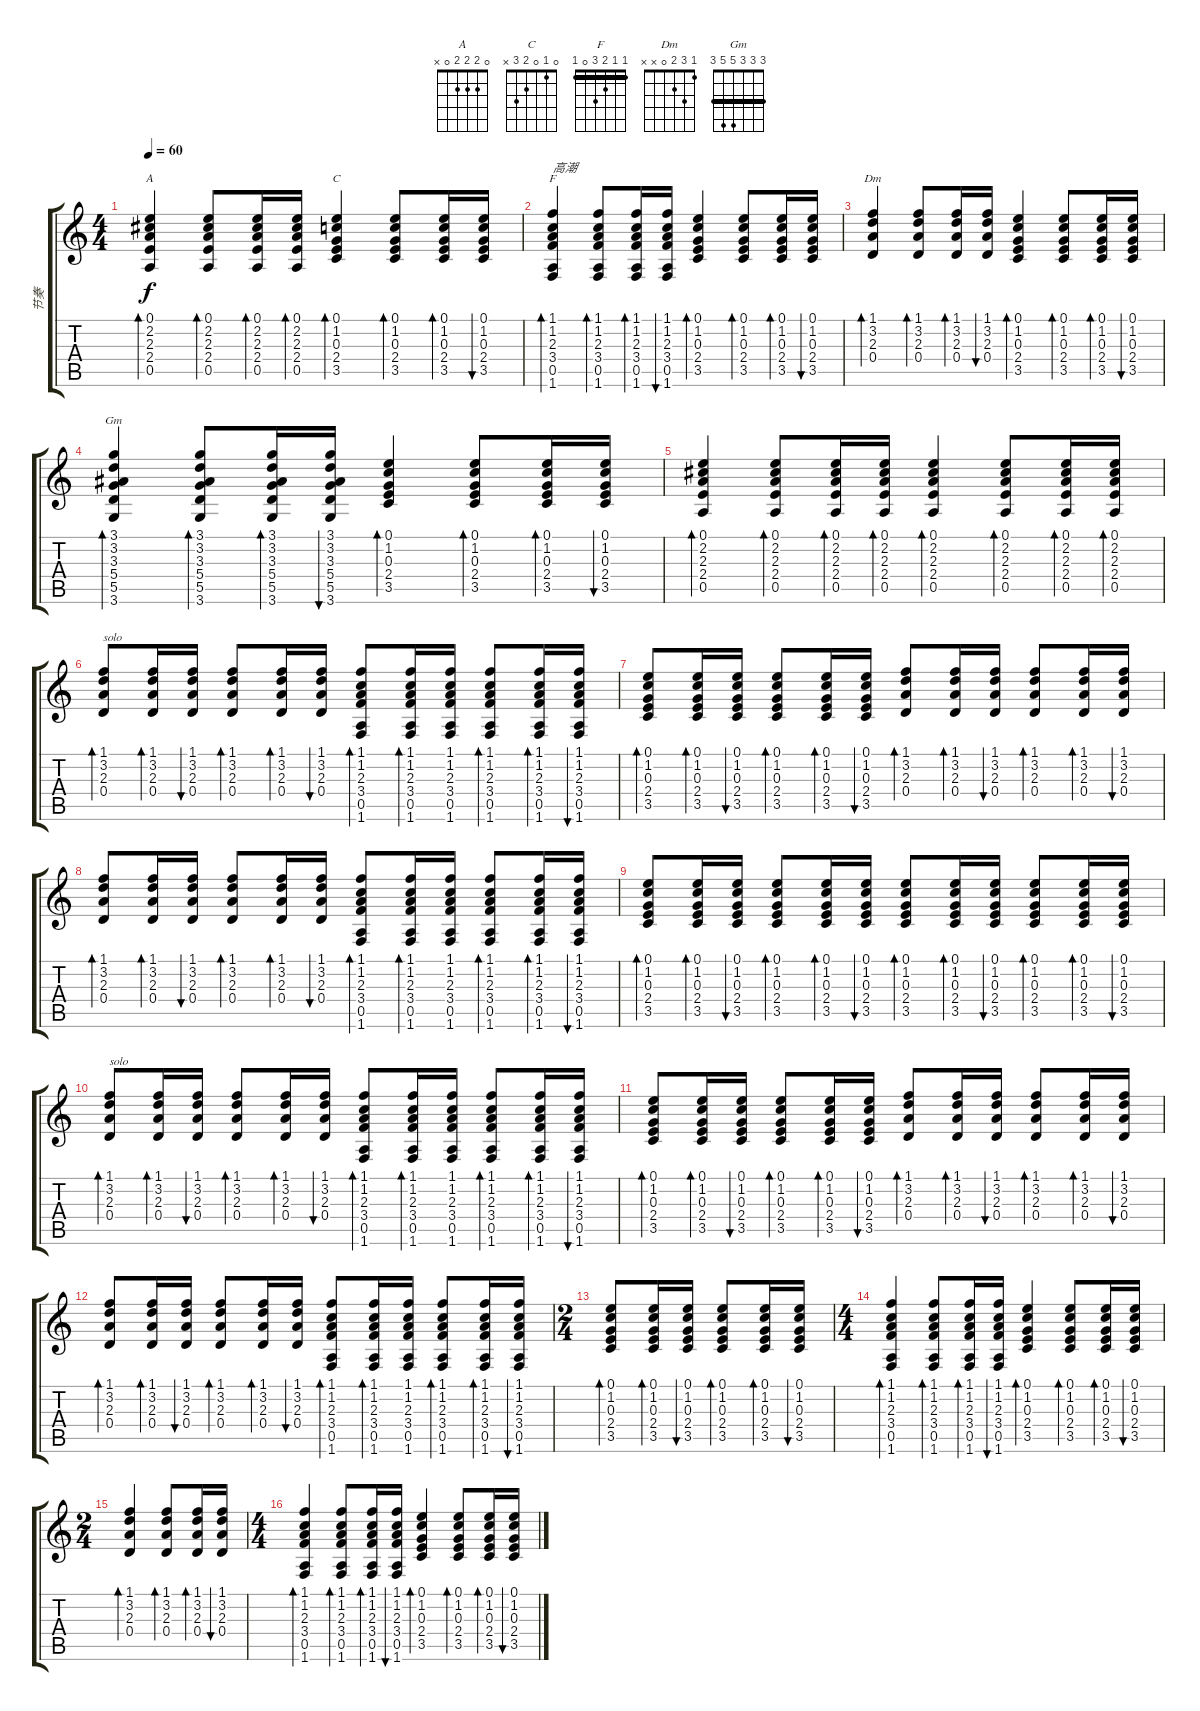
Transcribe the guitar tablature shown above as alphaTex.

\track ("节奏" "节奏") {instrument acousticguitarsteel}
\staff {score tabs}
\tuning (E4 B3 G3 D3 A2 E2) {hide}
\chord ("A" 0 2 2 2 0 x)
\chord ("C" 0 1 0 2 3 x)
\chord ("F" 1 1 2 3 0 1) {barre 1}
\chord ("Dm" 1 3 2 0 x x)
\chord ("Gm" 3 3 3 5 5 3) {barre 3}
\ts (4 4)
\tempo 60
\clef g2
\ks c
(0.1 2.2 2.3 2.4 0.5).4{bd 60 ch "A" dy f} (0.1 2.2 2.3 2.4 0.5).8{bd 60} (0.1 2.2 2.3 2.4 0.5).16{bd 60} (0.1 2.2 2.3 2.4 0.5).16{bd 60} (0.1 1.2 0.3 2.4 3.5).4{bd 60 ch "C"} (0.1 1.2 0.3 2.4 3.5).8{bd 60} (0.1 1.2 0.3 2.4 3.5).16{bd 60} (0.1 1.2 0.3 2.4 3.5).16{bu 60} |
(1.1 1.2 2.3 3.4 0.5 1.6).4{bd 60 ch "F" txt "高潮"} (1.1 1.2 2.3 3.4 0.5 1.6).8{bd 60} (1.1 1.2 2.3 3.4 0.5 1.6).16{bd 60} (1.1 1.2 2.3 3.4 0.5 1.6).16{bu 60} (0.1 1.2 0.3 2.4 3.5).4{bd 60} (0.1 1.2 0.3 2.4 3.5).8{bd 60} (0.1 1.2 0.3 2.4 3.5).16{bd 60} (0.1 1.2 0.3 2.4 3.5).16{bu 60} |
(1.1 3.2 2.3 0.4).4{bd 60 ch "Dm"} (1.1 3.2 2.3 0.4).8{bd 60} (1.1 3.2 2.3 0.4).16{bd 60} (1.1 3.2 2.3 0.4).16{bu 60} (0.1 1.2 0.3 2.4 3.5).4{bd 60} (0.1 1.2 0.3 2.4 3.5).8{bd 60} (0.1 1.2 0.3 2.4 3.5).16{bd 60} (0.1 1.2 0.3 2.4 3.5).16{bu 60} |
(3.1 3.2 3.3 5.4 5.5 3.6).4{bd 60 ch "Gm"} (3.1 3.2 3.3 5.4 5.5 3.6).8{bd 60} (3.1 3.2 3.3 5.4 5.5 3.6).16{bd 60} (3.1 3.2 3.3 5.4 5.5 3.6).16{bu 60} (0.1 1.2 0.3 2.4 3.5).4{bd 60} (0.1 1.2 0.3 2.4 3.5).8{bd 60} (0.1 1.2 0.3 2.4 3.5).16{bd 60} (0.1 1.2 0.3 2.4 3.5).16{bu 60} |
(0.1 2.2 2.3 2.4 0.5).4{bd 60} (0.1 2.2 2.3 2.4 0.5).8{bd 60} (0.1 2.2 2.3 2.4 0.5).16{bd 60} (0.1 2.2 2.3 2.4 0.5).16{bd 60} (0.1 2.2 2.3 2.4 0.5).4{bd 60} (0.1 2.2 2.3 2.4 0.5).8{bd 60} (0.1 2.2 2.3 2.4 0.5).16{bd 60} (0.1 2.2 2.3 2.4 0.5).16{bd 60} |
(1.1 3.2 2.3 0.4).8{bd 60 txt "solo"} (1.1 3.2 2.3 0.4).16{bd 60} (1.1 3.2 2.3 0.4).16{bu 60} (1.1 3.2 2.3 0.4).8{bd 60} (1.1 3.2 2.3 0.4).16{bd 60} (1.1 3.2 2.3 0.4).16{bu 60} (1.1 1.2 2.3 3.4 0.5 1.6).8{bd 60} (1.1 1.2 2.3 3.4 0.5 1.6).16{bd 60} (1.1 1.2 2.3 3.4 0.5 1.6).16 (1.1 1.2 2.3 3.4 0.5 1.6).8{bd 60} (1.1 1.2 2.3 3.4 0.5 1.6).16{bd 60} (1.1 1.2 2.3 3.4 0.5 1.6).16{bu 60} |
(0.1 1.2 0.3 2.4 3.5).8{bd 60} (0.1 1.2 0.3 2.4 3.5).16{bd 60} (0.1 1.2 0.3 2.4 3.5).16{bu 60} (0.1 1.2 0.3 2.4 3.5).8{bd 60} (0.1 1.2 0.3 2.4 3.5).16{bd 60} (0.1 1.2 0.3 2.4 3.5).16{bu 60} (1.1 3.2 2.3 0.4).8{bd 60} (1.1 3.2 2.3 0.4).16{bd 60} (1.1 3.2 2.3 0.4).16{bu 60} (1.1 3.2 2.3 0.4).8{bd 60} (1.1 3.2 2.3 0.4).16{bd 60} (1.1 3.2 2.3 0.4).16{bu 60} |
(1.1 3.2 2.3 0.4).8{bd 60} (1.1 3.2 2.3 0.4).16{bd 60} (1.1 3.2 2.3 0.4).16{bu 60} (1.1 3.2 2.3 0.4).8{bd 60} (1.1 3.2 2.3 0.4).16{bd 60} (1.1 3.2 2.3 0.4).16{bu 60} (1.1 1.2 2.3 3.4 0.5 1.6).8{bd 60} (1.1 1.2 2.3 3.4 0.5 1.6).16{bd 60} (1.1 1.2 2.3 3.4 0.5 1.6).16 (1.1 1.2 2.3 3.4 0.5 1.6).8{bd 60} (1.1 1.2 2.3 3.4 0.5 1.6).16{bd 60} (1.1 1.2 2.3 3.4 0.5 1.6).16{bu 60} |
(0.1 1.2 0.3 2.4 3.5).8{bd 60} (0.1 1.2 0.3 2.4 3.5).16{bd 60} (0.1 1.2 0.3 2.4 3.5).16{bu 60} (0.1 1.2 0.3 2.4 3.5).8{bd 60} (0.1 1.2 0.3 2.4 3.5).16{bd 60} (0.1 1.2 0.3 2.4 3.5).16{bu 60} (0.1 1.2 0.3 2.4 3.5).8{bd 60} (0.1 1.2 0.3 2.4 3.5).16{bd 60} (0.1 1.2 0.3 2.4 3.5).16{bu 60} (0.1 1.2 0.3 2.4 3.5).8{bd 60} (0.1 1.2 0.3 2.4 3.5).16{bd 60} (0.1 1.2 0.3 2.4 3.5).16{bu 60} |
(1.1 3.2 2.3 0.4).8{bd 60 txt "solo"} (1.1 3.2 2.3 0.4).16{bd 60} (1.1 3.2 2.3 0.4).16{bu 60} (1.1 3.2 2.3 0.4).8{bd 60} (1.1 3.2 2.3 0.4).16{bd 60} (1.1 3.2 2.3 0.4).16{bu 60} (1.1 1.2 2.3 3.4 0.5 1.6).8{bd 60} (1.1 1.2 2.3 3.4 0.5 1.6).16{bd 60} (1.1 1.2 2.3 3.4 0.5 1.6).16 (1.1 1.2 2.3 3.4 0.5 1.6).8{bd 60} (1.1 1.2 2.3 3.4 0.5 1.6).16{bd 60} (1.1 1.2 2.3 3.4 0.5 1.6).16{bu 60} |
(0.1 1.2 0.3 2.4 3.5).8{bd 60} (0.1 1.2 0.3 2.4 3.5).16{bd 60} (0.1 1.2 0.3 2.4 3.5).16{bu 60} (0.1 1.2 0.3 2.4 3.5).8{bd 60} (0.1 1.2 0.3 2.4 3.5).16{bd 60} (0.1 1.2 0.3 2.4 3.5).16{bu 60} (1.1 3.2 2.3 0.4).8{bd 60} (1.1 3.2 2.3 0.4).16{bd 60} (1.1 3.2 2.3 0.4).16{bu 60} (1.1 3.2 2.3 0.4).8{bd 60} (1.1 3.2 2.3 0.4).16{bd 60} (1.1 3.2 2.3 0.4).16{bu 60} |
(1.1 3.2 2.3 0.4).8{bd 60} (1.1 3.2 2.3 0.4).16{bd 60} (1.1 3.2 2.3 0.4).16{bu 60} (1.1 3.2 2.3 0.4).8{bd 60} (1.1 3.2 2.3 0.4).16{bd 60} (1.1 3.2 2.3 0.4).16{bu 60} (1.1 1.2 2.3 3.4 0.5 1.6).8{bd 60} (1.1 1.2 2.3 3.4 0.5 1.6).16{bd 60} (1.1 1.2 2.3 3.4 0.5 1.6).16 (1.1 1.2 2.3 3.4 0.5 1.6).8{bd 60} (1.1 1.2 2.3 3.4 0.5 1.6).16{bd 60} (1.1 1.2 2.3 3.4 0.5 1.6).16{bu 60} |
\ts (2 4)
(0.1 1.2 0.3 2.4 3.5).8{bd 60} (0.1 1.2 0.3 2.4 3.5).16{bd 60} (0.1 1.2 0.3 2.4 3.5).16{bu 60} (0.1 1.2 0.3 2.4 3.5).8{bd 60} (0.1 1.2 0.3 2.4 3.5).16{bd 60} (0.1 1.2 0.3 2.4 3.5).16{bu 60} |
\ts (4 4)
(1.1 1.2 2.3 3.4 0.5 1.6).4{bd 60} (1.1 1.2 2.3 3.4 0.5 1.6).8{bd 60} (1.1 1.2 2.3 3.4 0.5 1.6).16{bd 60} (1.1 1.2 2.3 3.4 0.5 1.6).16{bu 60} (0.1 1.2 0.3 2.4 3.5).4{bd 60} (0.1 1.2 0.3 2.4 3.5).8{bd 60} (0.1 1.2 0.3 2.4 3.5).16{bd 60} (0.1 1.2 0.3 2.4 3.5).16{bu 60} |
\ts (2 4)
(1.1 3.2 2.3 0.4).4{bd 60} (1.1 3.2 2.3 0.4).8{bd 60} (1.1 3.2 2.3 0.4).16{bd 60} (1.1 3.2 2.3 0.4).16{bu 60} |
\ts (4 4)
(1.1 1.2 2.3 3.4 0.5 1.6).4{bd 60} (1.1 1.2 2.3 3.4 0.5 1.6).8{bd 60} (1.1 1.2 2.3 3.4 0.5 1.6).16{bd 60} (1.1 1.2 2.3 3.4 0.5 1.6).16{bu 60} (0.1 1.2 0.3 2.4 3.5).4{bd 60} (0.1 1.2 0.3 2.4 3.5).8{bd 60} (0.1 1.2 0.3 2.4 3.5).16{bd 60} (0.1 1.2 0.3 2.4 3.5).16{bu 60}
